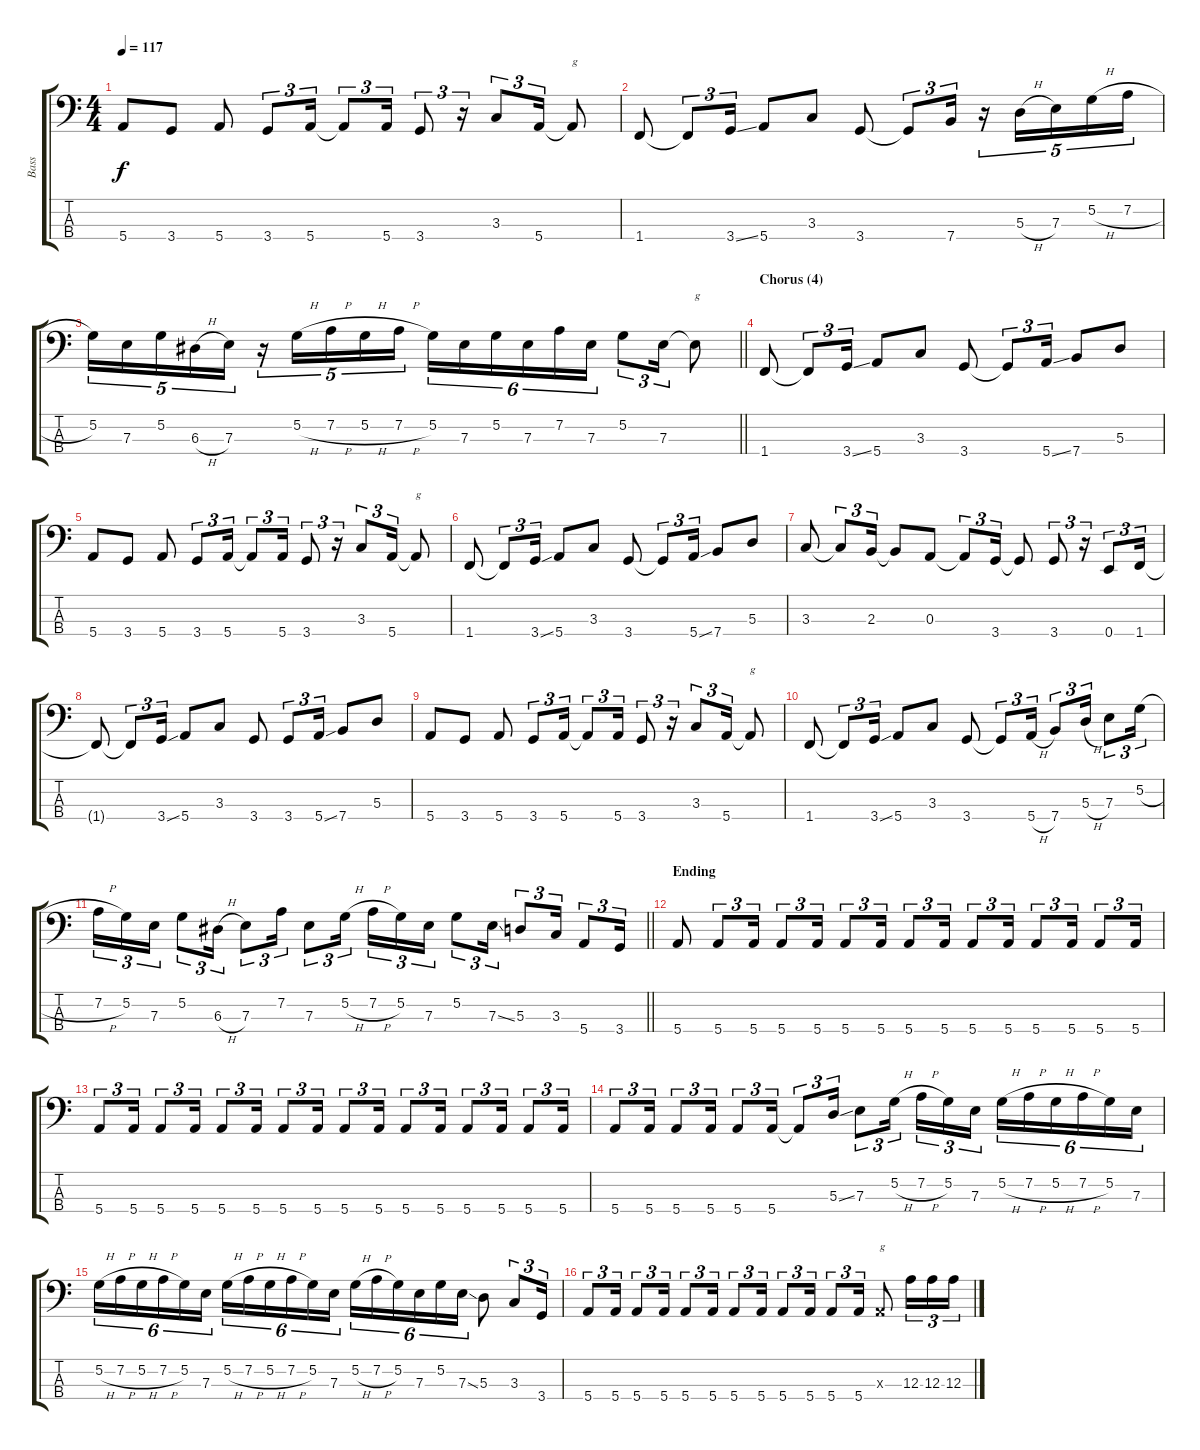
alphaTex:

\track ("Bass" "Bass") {instrument electricbassfinger}
\staff {score tabs}
\tuning (G2 D2 A1 E1) {hide}
\ts (4 4)
\tempo 117
\clef f4
\ks aminor
5.4.8{dy f} 3.4.8 5.4.8 3.4.8{tu (3 2)} 5.4.16{tu (3 2)} 5.4{t}.8{tu (3 2)} 5.4.16{tu (3 2)} 3.4.8{tu (3 2)} r.16{tu (3 2)} 3.3.8{tu (3 2)} 5.4.16{tu (3 2)} 5.4{t}.8{txt "g"} |
1.4.8 1.4{t}.8{tu (3 2)} 3.4{ss}.16{tu (3 2)} 5.4.8 3.3.8 3.4.8 3.4{t}.8{tu (3 2)} 7.4.16{tu (3 2)} r.16{tu (5 4)} 5.3{h}.16{tu (5 4)} 7.3.16{tu (5 4)} 5.2{h}.16{tu (5 4)} 7.2{h}.16{tu (5 4)} |
\barLineRight lightlight
5.2.16{tu (5 4)} 7.3.16{tu (5 4)} 5.2.16{tu (5 4)} 6.3{h}.16{tu (5 4)} 7.3.16{tu (5 4)} r.16{tu (5 4)} 5.2{h}.16{tu (5 4)} 7.2{h}.16{tu (5 4)} 5.2{h}.16{tu (5 4)} 7.2{h}.16{tu (5 4)} 5.2.16{tu (6 4)} 7.3.16{tu (6 4)} 5.2.16{tu (6 4)} 7.3.16{tu (6 4)} 7.2.16{tu (6 4)} 7.3.16{tu (6 4)} 5.2.8{tu (3 2)} 7.3.16{tu (3 2)} 7.3{t}.8{txt "g"} |
\section ("" "Chorus (4)")
1.4.8 1.4{t}.8{tu (3 2)} 3.4{ss}.16{tu (3 2)} 5.4.8 3.3.8 3.4.8 3.4{t}.8{tu (3 2)} 5.4{ss}.16{tu (3 2)} 7.4.8 5.3.8 |
5.4.8 3.4.8 5.4.8 3.4.8{tu (3 2)} 5.4.16{tu (3 2)} 5.4{t}.8{tu (3 2)} 5.4.16{tu (3 2)} 3.4.8{tu (3 2)} r.16{tu (3 2)} 3.3.8{tu (3 2)} 5.4.16{tu (3 2)} 5.4{t}.8{txt "g"} |
1.4.8 1.4{t}.8{tu (3 2)} 3.4{ss}.16{tu (3 2)} 5.4.8 3.3.8 3.4.8 3.4{t}.8{tu (3 2)} 5.4{ss}.16{tu (3 2)} 7.4.8 5.3.8 |
3.3.8 3.3{t}.8{tu (3 2)} 2.3.16{tu (3 2)} 2.3{t}.8 0.3.8 0.3{t}.8{tu (3 2)} 3.4.16{tu (3 2)} 3.4{t}.8 3.4.8{tu (3 2)} r.16{tu (3 2)} 0.4.8{tu (3 2)} 1.4.16{tu (3 2)} |
1.4{t}.8 1.4{t}.8{tu (3 2)} 3.4{ss}.16{tu (3 2)} 5.4.8 3.3.8 3.4.8 3.4.8{tu (3 2)} 5.4{ss}.16{tu (3 2)} 7.4.8 5.3.8 |
5.4.8 3.4.8 5.4.8 3.4.8{tu (3 2)} 5.4.16{tu (3 2)} 5.4{t}.8{tu (3 2)} 5.4.16{tu (3 2)} 3.4.8{tu (3 2)} r.16{tu (3 2)} 3.3.8{tu (3 2)} 5.4.16{tu (3 2)} 5.4{t}.8{txt "g"} |
1.4.8 1.4{t}.8{tu (3 2)} 3.4{ss}.16{tu (3 2)} 5.4.8 3.3.8 3.4.8 3.4{t}.8{tu (3 2)} 5.4{h}.16{tu (3 2)} 7.4.8{tu (3 2)} 5.3{h}.16{tu (3 2)} 7.3.8{tu (3 2)} 5.2{h}.16{tu (3 2)} |
\barLineRight lightlight
7.2{h}.16{tu (3 2)} 5.2.16{tu (3 2)} 7.3.16{tu (3 2)} 5.2.8{tu (3 2)} 6.3{h}.16{tu (3 2)} 7.3.8{tu (3 2)} 7.2.16{tu (3 2)} 7.3.8{tu (3 2)} 5.2{h}.16{tu (3 2)} 7.2{h}.16{tu (3 2)} 5.2.16{tu (3 2)} 7.3.16{tu (3 2)} 5.2.8{tu (3 2)} 7.3{ss}.16{tu (3 2)} 5.3.8{tu (3 2)} 3.3.16{tu (3 2)} 5.4.8{tu (3 2)} 3.4.16{tu (3 2)} |
\section ("" "Ending")
5.4.8 5.4.8{tu (3 2)} 5.4.16{tu (3 2)} 5.4.8{tu (3 2)} 5.4.16{tu (3 2)} 5.4.8{tu (3 2)} 5.4.16{tu (3 2)} 5.4.8{tu (3 2)} 5.4.16{tu (3 2)} 5.4.8{tu (3 2)} 5.4.16{tu (3 2)} 5.4.8{tu (3 2)} 5.4.16{tu (3 2)} 5.4.8{tu (3 2)} 5.4.16{tu (3 2)} |
5.4.8{tu (3 2)} 5.4.16{tu (3 2)} 5.4.8{tu (3 2)} 5.4.16{tu (3 2)} 5.4.8{tu (3 2)} 5.4.16{tu (3 2)} 5.4.8{tu (3 2)} 5.4.16{tu (3 2)} 5.4.8{tu (3 2)} 5.4.16{tu (3 2)} 5.4.8{tu (3 2)} 5.4.16{tu (3 2)} 5.4.8{tu (3 2)} 5.4.16{tu (3 2)} 5.4.8{tu (3 2)} 5.4.16{tu (3 2)} |
5.4.8{tu (3 2)} 5.4.16{tu (3 2)} 5.4.8{tu (3 2)} 5.4.16{tu (3 2)} 5.4.8{tu (3 2)} 5.4.16{tu (3 2)} 5.4{t}.8{tu (3 2)} 5.3{ss}.16{tu (3 2)} 7.3.8{tu (3 2)} 5.2{h}.16{tu (3 2)} 7.2{h}.16{tu (3 2)} 5.2.16{tu (3 2)} 7.3.16{tu (3 2)} 5.2{h}.16{tu (6 4)} 7.2{h}.16{tu (6 4)} 5.2{h}.16{tu (6 4)} 7.2{h}.16{tu (6 4)} 5.2.16{tu (6 4)} 7.3.16{tu (6 4)} |
5.2{h}.16{tu (6 4)} 7.2{h}.16{tu (6 4)} 5.2{h}.16{tu (6 4)} 7.2{h}.16{tu (6 4)} 5.2.16{tu (6 4)} 7.3.16{tu (6 4)} 5.2{h}.16{tu (6 4)} 7.2{h}.16{tu (6 4)} 5.2{h}.16{tu (6 4)} 7.2{h}.16{tu (6 4)} 5.2.16{tu (6 4)} 7.3.16{tu (6 4)} 5.2{h}.16{tu (6 4)} 7.2{h}.16{tu (6 4)} 5.2.16{tu (6 4)} 7.3.16{tu (6 4)} 5.2.16{tu (6 4)} 7.3{ss}.16{tu (6 4)} 5.3.8 3.3.8{tu (3 2)} 3.4.16{tu (3 2)} |
5.4.8{tu (3 2)} 5.4.16{tu (3 2)} 5.4.8{tu (3 2)} 5.4.16{tu (3 2)} 5.4.8{tu (3 2)} 5.4.16{tu (3 2)} 5.4.8{tu (3 2)} 5.4.16{tu (3 2)} 5.4.8{tu (3 2)} 5.4.16{tu (3 2)} 5.4.8{tu (3 2)} 5.4.16{tu (3 2)} 0.3{x}.8{txt "g"} 12.3.16{tu (3 2)} 12.3.16{tu (3 2)} 12.3.16{tu (3 2)}
